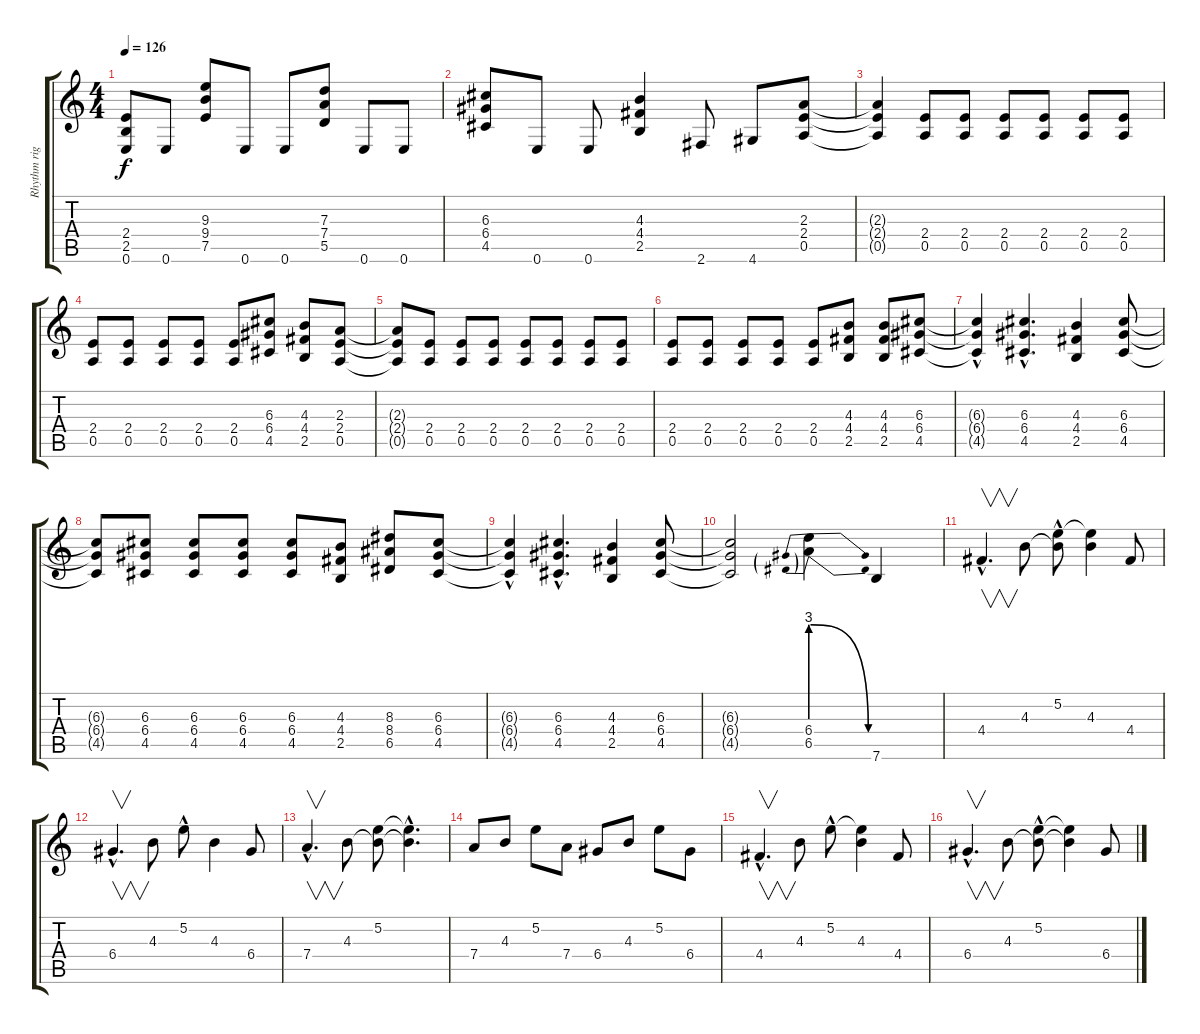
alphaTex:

\track ("Rhythm right" "Rhythm rig") {instrument overdrivenguitar}
\staff {score tabs}
\tuning (E4 B3 G3 D3 A2 E2) {hide}
\ts (4 4)
\tempo 126
\clef g2
\ks c
(2.4{t} 2.5{t} 0.6{t}).8{dy f} 0.6.8 (9.3 9.4 7.5).8 0.6.8 0.6.8 (7.3 7.4 5.5).8 0.6.8 0.6.8 |
(6.3 6.4 4.5).8 0.6.8 0.6.8 (4.3 4.4 2.5).4 2.6.8 4.6.8 (2.3 2.4 0.5).8 |
(2.3{t} 2.4{t} 0.5{t}).4 (2.4 0.5).8 (2.4 0.5).8 (2.4 0.5).8 (2.4 0.5).8 (2.4 0.5).8 (2.4 0.5).8 |
(2.4 0.5).8 (2.4 0.5).8 (2.4 0.5).8 (2.4 0.5).8 (2.4 0.5).8 (6.3 6.4 4.5).8 (4.3 4.4 2.5).8 (2.3 2.4 0.5).8 |
(2.3{t} 2.4{t} 0.5{t}).8 (2.4 0.5).8 (2.4 0.5).8 (2.4 0.5).8 (2.4 0.5).8 (2.4 0.5).8 (2.4 0.5).8 (2.4 0.5).8 |
(2.4 0.5).8 (2.4 0.5).8 (2.4 0.5).8 (2.4 0.5).8 (2.4 0.5).8 (4.3 4.4 2.5).8 (4.3 4.4 2.5).8 (6.3 6.4 4.5).8 |
(6.3{t} 6.4{hac t} 4.5{hac t}).4 (6.3{hac} 6.4{hac} 4.5{hac}).4{d} (4.3 4.4 2.5).4 (6.3 6.4 4.5).8 |
(6.3{t} 6.4{t} 4.5{t}).8 (6.3 6.4 4.5).8 (6.3 6.4 4.5).8 (6.3 6.4 4.5).8 (6.3 6.4 4.5).8 (4.3 4.4 2.5).8 (8.3 8.4 6.5).8 (6.3 6.4 4.5).8 |
(6.3{t} 6.4{hac t} 4.5{hac t}).4 (6.3{hac} 6.4{hac} 4.5{hac}).4{d} (4.3 4.4 2.5).4 (6.3 6.4 4.5).8 |
(6.3{t} 6.4{t} 4.5{t}).2 (6.4{be (prebendrelease 0 12 60 0)} 6.5{be (prebendrelease 0 12 60 0)}).4 7.6.4 |
4.4{hac}.4{v d} 4.3.8 (5.2{hac} 4.3{t}).8 (5.2{t} 4.3).4 4.4.8 |
6.4{hac}.4{v d} 4.3.8 5.2{hac}.8 4.3.4 6.4.8 |
7.4{hac}.4{v d} 4.3.8 (5.2 4.3{t}).8 (5.2{hac t} 4.3{hac t}).4{d} |
7.4.8 4.3.8 5.2.8 7.4.8 6.4.8 4.3.8 5.2.8 6.4.8 |
4.4{hac}.4{v d} 4.3.8 5.2{hac}.8 (5.2{t} 4.3).4 4.4.8 |
6.4{hac}.4{v d} 4.3.8 (5.2{hac} 4.3{t}).8 (5.2{t} 4.3{t}).4 6.4.8
